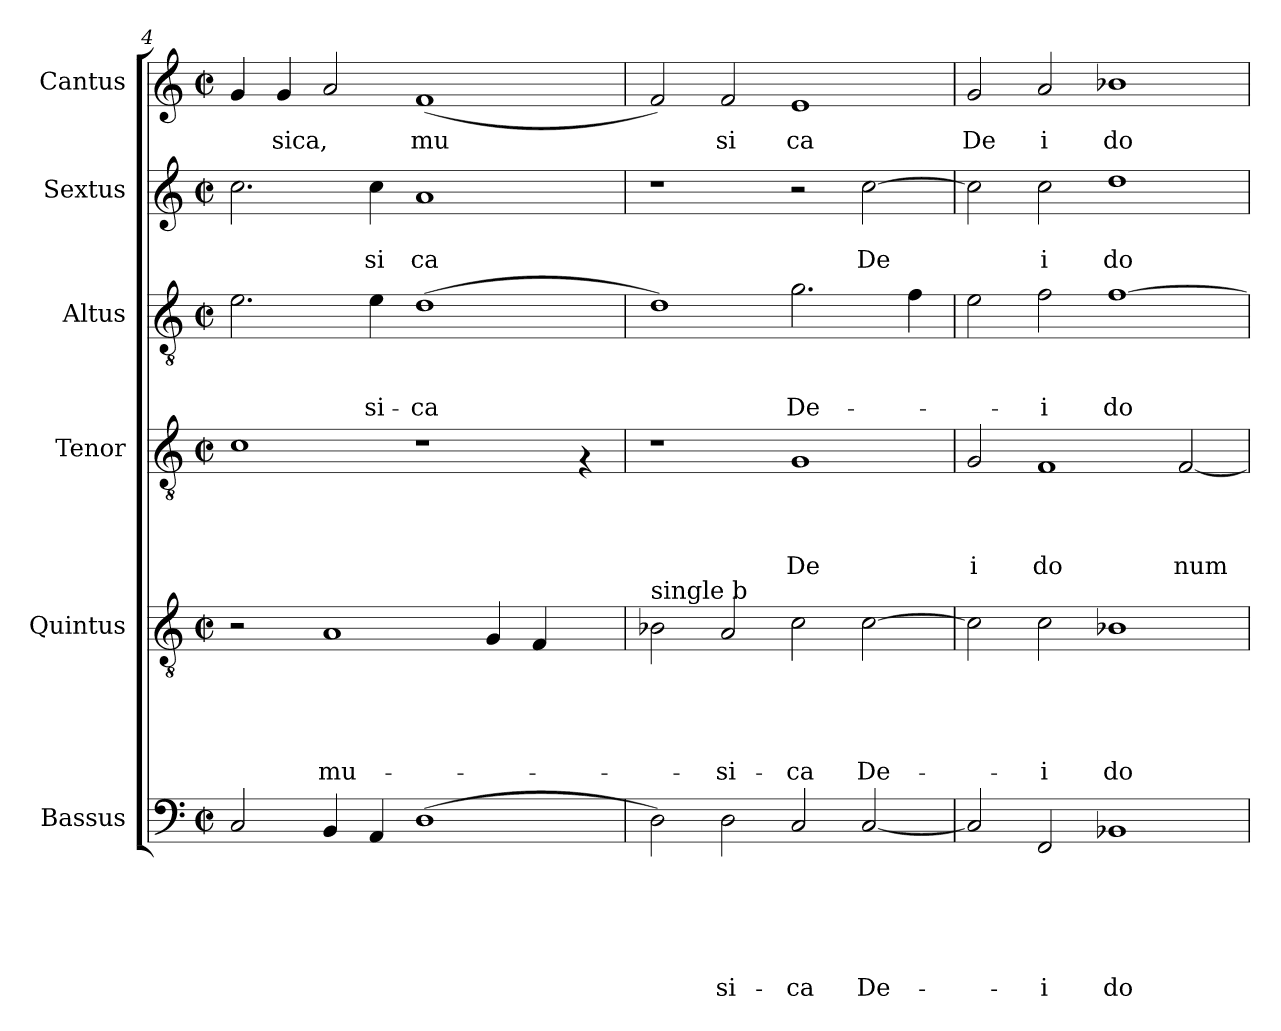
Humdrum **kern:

**kern	**text	**text	**text	**text	**text	**text	**kern	**text	**text	**text	**text	**text	**kern	**text	**text	**text	**text	**kern	**text	**text	**text	**kern	**text	**text	**kern	**text
*part6	*part6	*part6	*part6	*part6	*part6	*part6	*part5	*part5	*part5	*part5	*part5	*part5	*part4	*part4	*part4	*part4	*part4	*part3	*part3	*part3	*part3	*part2	*part2	*part2	*part1	*part1
*staff6	*staff6	*staff6	*staff6	*staff6	*staff6	*staff6	*staff5	*staff5	*staff5	*staff5	*staff5	*staff5	*staff4	*staff4	*staff4	*staff4	*staff4	*staff3	*staff3	*staff3	*staff3	*staff2	*staff2	*staff2	*staff1	*staff1
*I"Bassus	*	*	*	*	*	*	*I"Quintus	*	*	*	*	*	*I"Tenor	*	*	*	*	*I"Altus	*	*	*	*I"Sextus	*	*	*I"Cantus	*
*clefF4	*	*	*	*	*	*	*clefGv2	*	*	*	*	*	*clefGv2	*	*	*	*	*clefGv2	*	*	*	*clefG2	*	*	*clefG2	*
*k[]	*	*	*	*	*	*	*k[]	*	*	*	*	*	*k[]	*	*	*	*	*k[]	*	*	*	*k[]	*	*	*k[]	*
*C:	*	*	*	*	*	*	*C:	*	*	*	*	*	*C:	*	*	*	*	*C:	*	*	*	*C:	*	*	*C:	*
*M2/2	*	*	*	*	*	*	*M2/2	*	*	*	*	*	*M2/2	*	*	*	*	*M2/2	*	*	*	*M2/2	*	*	*M2/2	*
*met(c|)	*	*	*	*	*	*	*met(c|)	*	*	*	*	*	*met(c|)	*	*	*	*	*met(c|)	*	*	*	*met(c|)	*	*	*met(c|)	*
=4	=4	=4	=4	=4	=4	=4	=4	=4	=4	=4	=4	=4	=4	=4	=4	=4	=4	=4	=4	=4	=4	=4	=4	=4	=4	=4
2C/	.	.	.	.	.	.	2r	.	.	.	.	.	1c	.	.	.	.	2.e\	.	.	.	2.cc\	.	.	4g/	.
!	!	!	!	!	!	!	!	!	!	!	!	!	!	!	!	!	!	!	!	!	!	!	!	!	!	!LO:LY:b
.	.	.	.	.	.	.	.	.	.	.	.	.	.	.	.	.	.	.	.	.	.	.	.	.	4g/	sica,
!	!	!	!	!	!	!	!	!	!	!	!	!LO:LY:b	!	!	!	!	!	!	!	!	!	!	!	!	!	!
4BB/	.	.	.	.	.	.	1A	.	.	.	.	mu-	.	.	.	.	.	.	.	.	.	.	.	.	2a/	.
!	!	!	!	!	!	!	!	!	!	!	!	!	!	!	!	!	!	!	!	!	!LO:LY:b	!	!	!LO:LY:b	!	!
4AA/	.	.	.	.	.	.	.	.	.	.	.	.	.	.	.	.	.	4e\	.	.	-si-	4cc\	.	si	.	.
!	!	!	!	!	!	!	!	!	!	!	!	!	!	!	!	!	!	!	!	!	!LO:LY:b	!	!	!LO:LY:b	!	!LO:LY:b
(>1D	.	.	.	.	.	.	.	.	.	.	.	.	1r	.	.	.	.	(>1d	.	.	-ca	1a	.	ca	(<1f	mu
.	.	.	.	.	.	.	4G/	.	.	.	.	.	.	.	.	.	.	.	.	.	.	.	.	.	.	.
.	.	.	.	.	.	.	4F/	.	.	.	.	.	.	.	.	.	.	.	.	.	.	.	.	.	.	.
4ryy	.	.	.	.	.	.	4ryy	.	.	.	.	.	4rF	.	.	.	.	4ryy	.	.	.	4ryy	.	.	4ryy	.
=5	=5	=5	=5	=5	=5	=5	=5	=5	=5	=5	=5	=5	=5	=5	=5	=5	=5	=5	=5	=5	=5	=5	=5	=5	=5	=5
!	!	!	!	!	!	!	!LO:TX:a:t=single b	!	!	!	!	!	!	!	!	!	!	!	!	!	!	!	!	!	!	!
2D\)	.	.	.	.	.	.	2B-\	.	.	.	.	.	1r	.	.	.	.	1d)	.	.	.	1r	.	.	2f/)	.
!	!	!	!	!	!	!LO:LY:b	!	!	!	!	!	!LO:LY:b	!	!	!	!	!	!	!	!	!	!	!	!	!	!LO:LY:b
2D\	.	.	.	.	.	-si-	2A/	.	.	.	.	-si-	.	.	.	.	.	.	.	.	.	.	.	.	2f/	si
!	!	!	!	!	!	!LO:LY:b	!	!	!	!	!	!LO:LY:b	!	!	!	!	!LO:LY:b	!	!	!	!LO:LY:b	!	!	!	!	!LO:LY:b
2C/	.	.	.	.	.	-ca	2c\	.	.	.	.	-ca	1G	.	.	.	De	2.g\	.	.	De-	2r	.	.	1e	ca
!	!	!	!	!	!	!LO:LY:b	!	!	!	!	!	!LO:LY:b	!	!	!	!	!	!	!	!	!	!	!	!LO:LY:b	!	!
[<2C/	.	.	.	.	.	De-	[>2c\	.	.	.	.	De-	.	.	.	.	.	.	.	.	.	[>2cc\	.	De	.	.
.	.	.	.	.	.	.	.	.	.	.	.	.	.	.	.	.	.	4f\	.	.	.	.	.	.	.	.
=6	=6	=6	=6	=6	=6	=6	=6	=6	=6	=6	=6	=6	=6	=6	=6	=6	=6	=6	=6	=6	=6	=6	=6	=6	=6	=6
!	!	!	!	!	!	!	!	!	!	!	!	!	!	!	!	!	!LO:LY:b	!	!	!	!	!	!	!	!	!LO:LY:b
2C/]	.	.	.	.	.	.	2c\]	.	.	.	.	.	2G/	.	.	.	i	2e\	.	.	.	2cc\]	.	.	2g/	De
!	!	!	!	!	!	!LO:LY:b	!	!	!	!	!	!LO:LY:b	!	!	!	!	!LO:LY:b	!	!	!	!LO:LY:b	!	!	!LO:LY:b	!	!LO:LY:b
2FF/	.	.	.	.	.	-i	2c\	.	.	.	.	-i	1F	.	.	.	do	2f\	.	.	-i	2cc\	.	i	2a/	i
!	!	!	!	!	!	!LO:LY:b	!	!	!	!	!	!LO:LY:b	!	!	!	!	!	!	!	!	!LO:LY:b	!	!	!LO:LY:b	!	!LO:LY:b
1BB-X	.	.	.	.	.	do-	1B-X	.	.	.	.	do-	.	.	.	.	.	[<1f	.	.	do-	1dd	.	do	1b-X	do
!	!	!	!	!	!	!	!	!	!	!	!	!	!	!	!	!	!LO:LY:b	!	!	!	!	!	!	!	!	!
.	.	.	.	.	.	.	.	.	.	.	.	.	[<2F/	.	.	.	num	.	.	.	.	.	.	.	.	.
=	=	=	=	=	=	=	=	=	=	=	=	=	=	=	=	=	=	=	=	=	=	=	=	=	=	=
*-	*-	*-	*-	*-	*-	*-	*-	*-	*-	*-	*-	*-	*-	*-	*-	*-	*-	*-	*-	*-	*-	*-	*-	*-	*-	*-
